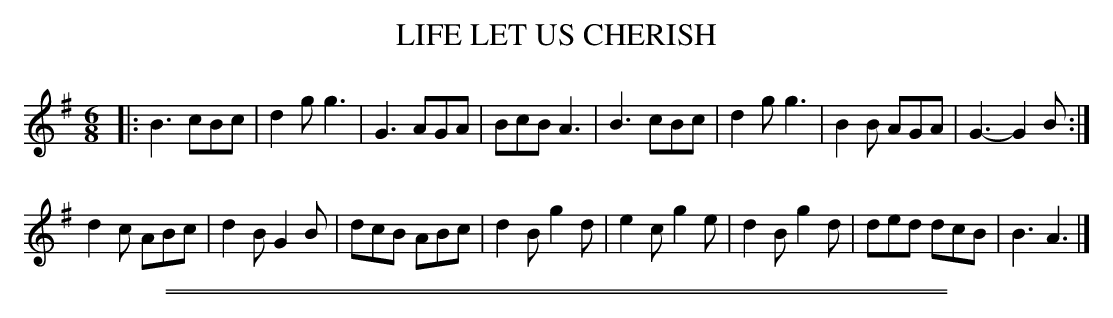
X:1
T: LIFE LET US CHERISH
M: 6/8
L: 1/8
K: G
|:\
B3  cBc | d2g g3  | G3  AGA | BcB A3 |\
B3  cBc | d2g g3  | B2B AGA | G3- G2B :|
d2c ABc | d2B G2B | dcB ABc | d2B g2d |\
e2c g2e | d2B g2d | ded dcB | B3  A3 |]
